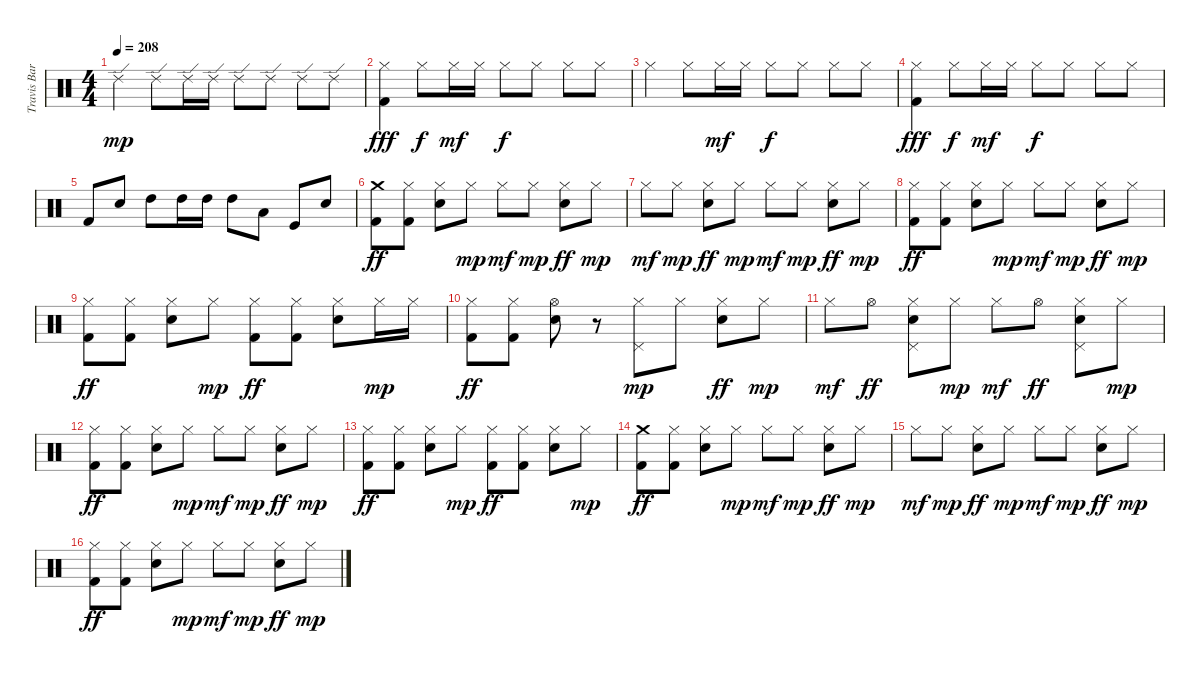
\track ("Travis Barker - Drums" "Travis Bar") {instrument percussion}
\staff {score}
\articulation defaults
\ts (4 4)
\tempo 208
\clef neutral
\ks c "Ride (edge) 2".4{dy mp} "Ride (edge) 2".8 "Ride (edge) 2".16 "Ride (edge) 2".16 "Ride (edge) 2".8 "Ride (edge) 2".8 "Ride (edge) 2".8 "Ride (edge) 2".8
|
("Hi-Hat (closed)" "Kick (hit) 2").4{dy fff} "Hi-Hat (closed)".8{dy f} "Hi-Hat (closed)".16{dy mf} "Hi-Hat (closed)".16 "Hi-Hat (closed)".8{dy f} "Hi-Hat (closed)".8 "Hi-Hat (closed)".8 "Hi-Hat (closed)".8 |
"Hi-Hat (closed)".4 "Hi-Hat (closed)".8 "Hi-Hat (closed)".16{dy mf} "Hi-Hat (closed)".16 "Hi-Hat (closed)".8{dy f} "Hi-Hat (closed)".8 "Hi-Hat (closed)".8 "Hi-Hat (closed)".8 |
("Hi-Hat (closed)" "Kick (hit) 2").4{dy fff} "Hi-Hat (closed)".8{dy f} "Hi-Hat (closed)".16{dy mf} "Hi-Hat (closed)".16 "Hi-Hat (closed)".8{dy f} "Hi-Hat (closed)".8 "Hi-Hat (closed)".8 "Hi-Hat (closed)".8 |
"Kick (hit) 2".8 "Electric Snare (hit)".8 "High Tom (hit)".8 "High Tom (hit)".16 "High Tom (hit)".16 "High Tom (hit)".8 "Low Floor Tom (hit)".8 "Kick (hit)".8 "Electric Snare (hit)".8 |
("Crash medium (hit)" "Kick (hit) 2").8{dy ff} ("Hi-Hat (closed)" "Kick (hit) 2").8 ("Hi-Hat (closed)" "Electric Snare (hit)").8 "Hi-Hat (closed)".8{dy mp} "Hi-Hat (closed)".8{dy mf} "Hi-Hat (closed)".8{dy mp} ("Hi-Hat (closed)" "Electric Snare (hit)").8{dy ff} "Hi-Hat (closed)".8{dy mp} |
"Hi-Hat (closed)".8{dy mf} "Hi-Hat (closed)".8{dy mp} ("Hi-Hat (closed)" "Electric Snare (hit)").8{dy ff} "Hi-Hat (closed)".8{dy mp} "Hi-Hat (closed)".8{dy mf} "Hi-Hat (closed)".8{dy mp} ("Hi-Hat (closed)" "Electric Snare (hit)").8{dy ff} "Hi-Hat (closed)".8{dy mp} |
("Hi-Hat (closed)" "Kick (hit) 2").8{dy ff} ("Hi-Hat (closed)" "Kick (hit) 2").8 ("Hi-Hat (closed)" "Electric Snare (hit)").8 "Hi-Hat (closed)".8{dy mp} "Hi-Hat (closed)".8{dy mf} "Hi-Hat (closed)".8{dy mp} ("Hi-Hat (closed)" "Electric Snare (hit)").8{dy ff} "Hi-Hat (closed)".8{dy mp} |
("Hi-Hat (closed)" "Kick (hit) 2").8{dy ff} ("Hi-Hat (closed)" "Kick (hit) 2").8 ("Hi-Hat (closed)" "Electric Snare (hit)").8 "Hi-Hat (closed)".8{dy mp} ("Hi-Hat (closed)" "Kick (hit) 2").8{dy ff} ("Hi-Hat (closed)" "Kick (hit) 2").8 ("Hi-Hat (closed)" "Electric Snare (hit)").8 "Hi-Hat (closed)".16{dy mp} "Hi-Hat (closed)".16 |
("Hi-Hat (closed)" "Kick (hit) 2").8{dy ff} ("Hi-Hat (closed)" "Kick (hit) 2").8 ("Hi-Hat (open)" "Electric Snare (hit)").8 r.8 ("Hi-Hat (closed)" "Pedal Hi-Hat (hit)").8{dy mp} "Hi-Hat (closed)".8 ("Hi-Hat (closed)" "Electric Snare (hit)").8{dy ff} "Hi-Hat (closed)".8{dy mp} |
"Hi-Hat (closed)".8{dy mf} "Hi-Hat (open)".8{dy ff} ("Hi-Hat (closed)" "Pedal Hi-Hat (hit)" "Electric Snare (hit)").8 "Hi-Hat (closed)".8{dy mp} "Hi-Hat (closed)".8{dy mf} "Hi-Hat (open)".8{dy ff} ("Hi-Hat (closed)" "Pedal Hi-Hat (hit)" "Electric Snare (hit)").8 "Hi-Hat (closed)".8{dy mp} |
("Hi-Hat (closed)" "Kick (hit) 2").8{dy ff} ("Hi-Hat (closed)" "Kick (hit) 2").8 ("Hi-Hat (closed)" "Electric Snare (hit)").8 "Hi-Hat (closed)".8{dy mp} "Hi-Hat (closed)".8{dy mf} "Hi-Hat (closed)".8{dy mp} ("Hi-Hat (closed)" "Electric Snare (hit)").8{dy ff} "Hi-Hat (closed)".8{dy mp} |
("Hi-Hat (closed)" "Kick (hit) 2").8{dy ff} ("Hi-Hat (closed)" "Kick (hit) 2").8 ("Hi-Hat (closed)" "Electric Snare (hit)").8 "Hi-Hat (closed)".8{dy mp} ("Hi-Hat (closed)" "Kick (hit) 2").8{dy ff} ("Hi-Hat (closed)" "Kick (hit) 2").8 ("Hi-Hat (closed)" "Electric Snare (hit)").8 "Hi-Hat (closed)".8{dy mp} |
("Crash medium (hit)" "Kick (hit) 2").8{dy ff} ("Hi-Hat (closed)" "Kick (hit) 2").8 ("Hi-Hat (closed)" "Electric Snare (hit)").8 "Hi-Hat (closed)".8{dy mp} "Hi-Hat (closed)".8{dy mf} "Hi-Hat (closed)".8{dy mp} ("Hi-Hat (closed)" "Electric Snare (hit)").8{dy ff} "Hi-Hat (closed)".8{dy mp} |
"Hi-Hat (closed)".8{dy mf} "Hi-Hat (closed)".8{dy mp} ("Hi-Hat (closed)" "Electric Snare (hit)").8{dy ff} "Hi-Hat (closed)".8{dy mp} "Hi-Hat (closed)".8{dy mf} "Hi-Hat (closed)".8{dy mp} ("Hi-Hat (closed)" "Electric Snare (hit)").8{dy ff} "Hi-Hat (closed)".8{dy mp} |
("Hi-Hat (closed)" "Kick (hit) 2").8{dy ff} ("Hi-Hat (closed)" "Kick (hit) 2").8 ("Hi-Hat (closed)" "Electric Snare (hit)").8 "Hi-Hat (closed)".8{dy mp} "Hi-Hat (closed)".8{dy mf} "Hi-Hat (closed)".8{dy mp} ("Hi-Hat (closed)" "Electric Snare (hit)").8{dy ff} "Hi-Hat (closed)".8{dy mp}
